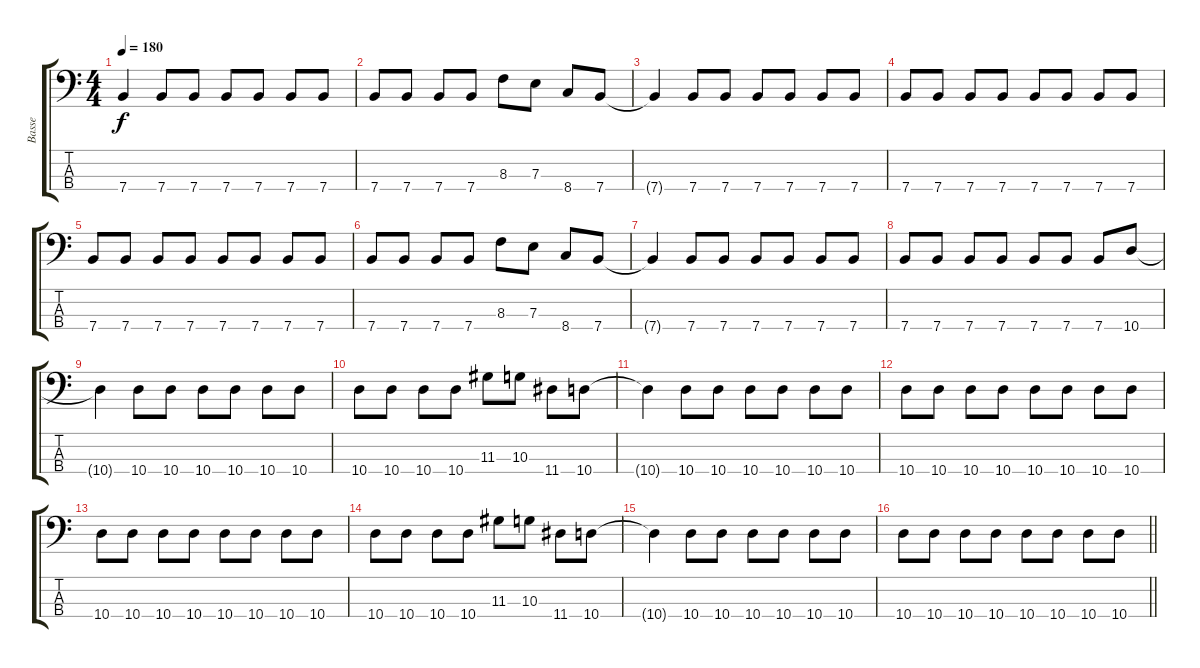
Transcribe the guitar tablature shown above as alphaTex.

\track ("Basse" "Basse") {instrument electricbassfinger}
\staff {score tabs}
\tuning (G2 D2 A1 E1) {hide}
\ts (4 4)
\tempo 180
\clef f4
\ks c
7.4{t}.4{dy f} 7.4.8 7.4.8 7.4.8 7.4.8 7.4.8 7.4.8 |
7.4.8 7.4.8 7.4.8 7.4.8 8.3.8 7.3.8 8.4.8 7.4.8 |
7.4{t}.4 7.4.8 7.4.8 7.4.8 7.4.8 7.4.8 7.4.8 |
7.4.8 7.4.8 7.4.8 7.4.8 7.4.8 7.4.8 7.4.8 7.4.8 |
7.4.8 7.4.8 7.4.8 7.4.8 7.4.8 7.4.8 7.4.8 7.4.8 |
7.4.8 7.4.8 7.4.8 7.4.8 8.3.8 7.3.8 8.4.8 7.4.8 |
7.4{t}.4 7.4.8 7.4.8 7.4.8 7.4.8 7.4.8 7.4.8 |
7.4.8 7.4.8 7.4.8 7.4.8 7.4.8 7.4.8 7.4.8 10.4.8 |
10.4{t}.4 10.4.8 10.4.8 10.4.8 10.4.8 10.4.8 10.4.8 |
10.4.8 10.4.8 10.4.8 10.4.8 11.3.8 10.3.8 11.4.8 10.4.8 |
10.4{t}.4 10.4.8 10.4.8 10.4.8 10.4.8 10.4.8 10.4.8 |
10.4.8 10.4.8 10.4.8 10.4.8 10.4.8 10.4.8 10.4.8 10.4.8 |
10.4.8 10.4.8 10.4.8 10.4.8 10.4.8 10.4.8 10.4.8 10.4.8 |
10.4.8 10.4.8 10.4.8 10.4.8 11.3.8 10.3.8 11.4.8 10.4.8 |
10.4{t}.4 10.4.8 10.4.8 10.4.8 10.4.8 10.4.8 10.4.8 |
\barLineRight lightlight
10.4.8 10.4.8 10.4.8 10.4.8 10.4.8 10.4.8 10.4.8 10.4.8
